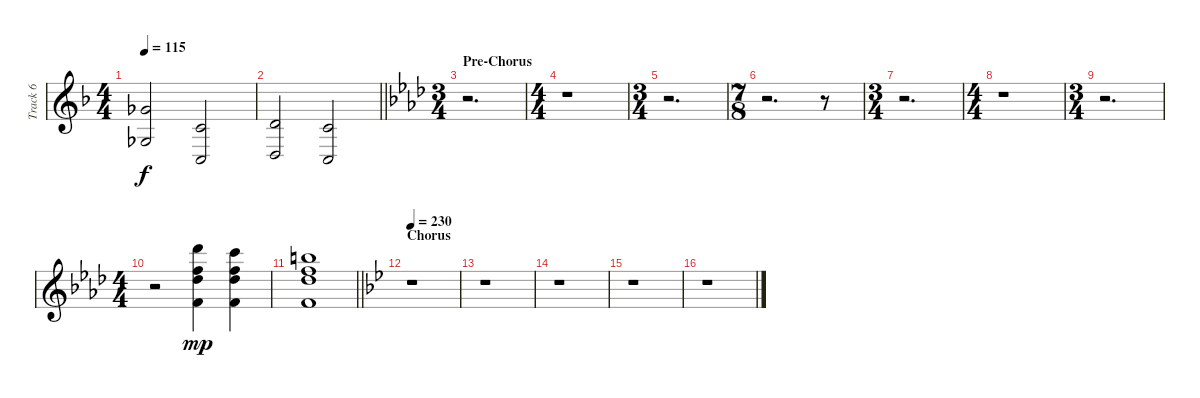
\track ("Track 6" "Track 6") {instrument choiraahs}
\staff {score}
\tuning (D4 A3 F3 C3 G2 D2) {hide}
\ts (4 4)
\tempo 115
\clef g2
\ks dminor
(4.1 1.3).2{dy f} (3.2 0.4).2 |
\barLineRight lightlight
(0.1 2.4).2 (3.2 0.4).2 |
\ts (3 4)
\section ("" "Pre-Chorus")
\ks fminor
r.2{d} |
\ts (4 4)
r.1 |
\ts (3 4)
r.2{d} |
\ts (7 8)
r.2{d} r.8 |
\ts (3 4)
r.2{d} |
\ts (4 4)
r.1 |
\ts (3 4)
r.2{d} |
\ts (4 4)
r.2 (23.1 8.2 24.3 25.4).4{dy mp} (22.1 8.2 24.3 25.4).4 |
\barLineRight lightlight
(21.1 8.2 24.3 25.4).1 |
\section ("" "Chorus")
\tempo 230
\ks gminor
r.1 |
r.1 |
r.1 |
r.1 |
r.1
